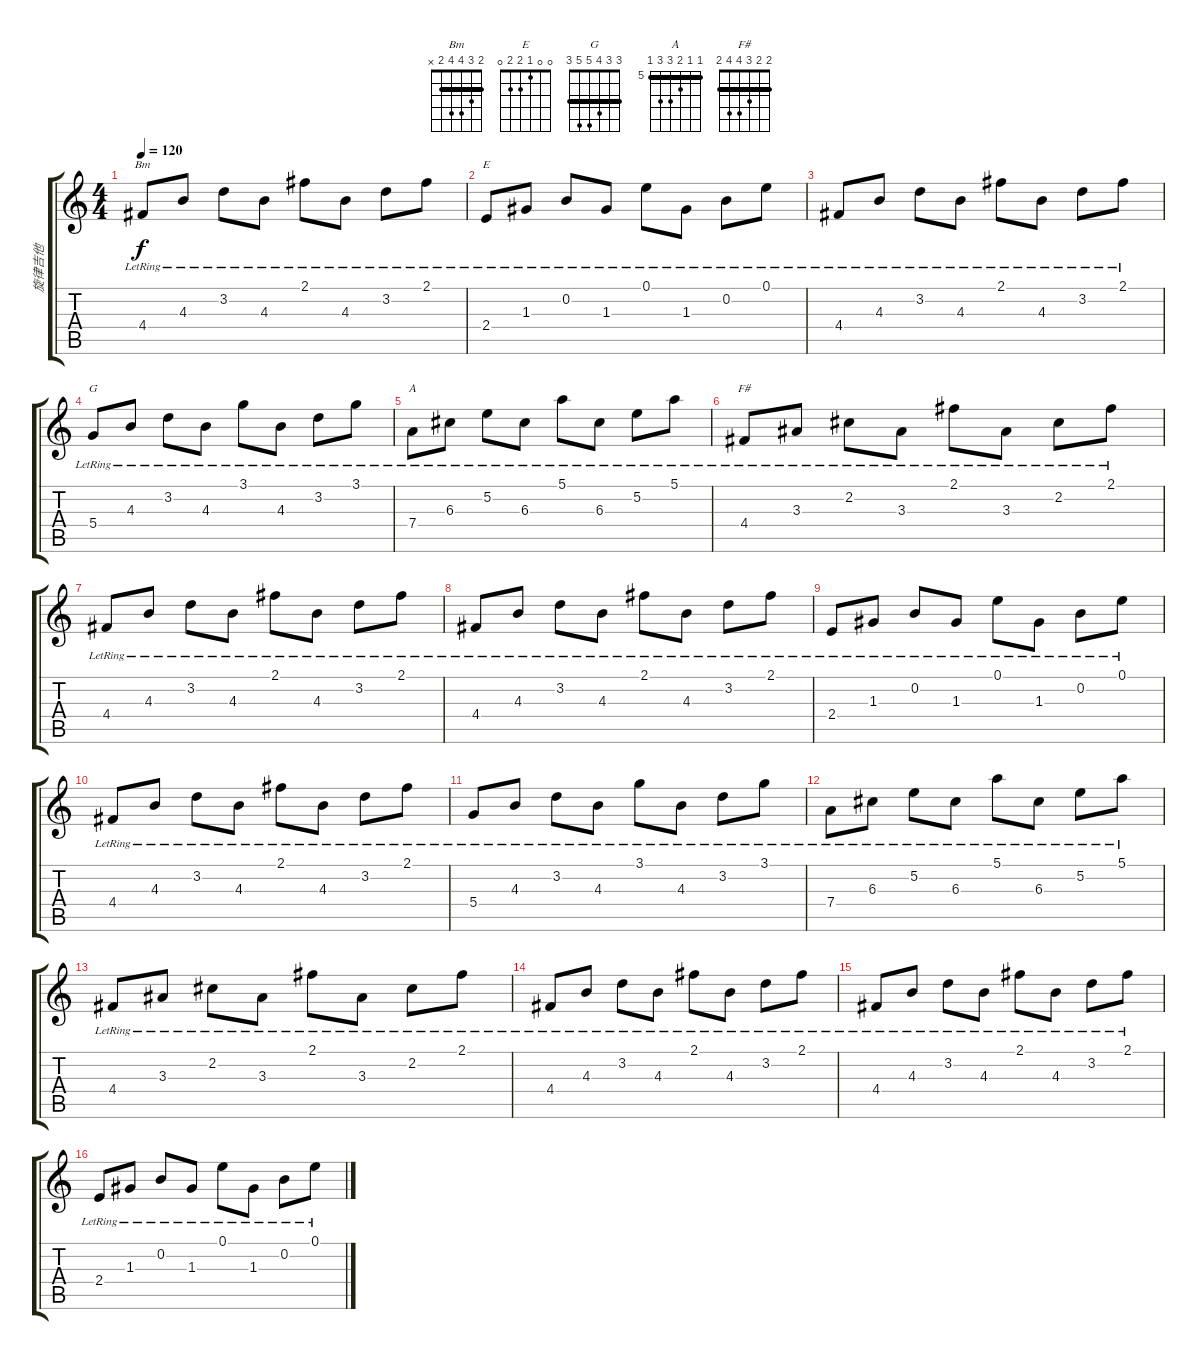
\track ("旋律吉他" "旋律吉他") {instrument acousticguitarsteel}
\staff {score tabs}
\tuning (E4 B3 G3 D3 A2 E2) {hide}
\chord ("Bm" 2 3 4 4 2 x) {barre 2}
\chord ("E" 0 0 1 2 2 0)
\chord ("G" 3 3 4 5 5 3) {barre 3}
\chord ("A" 5 5 6 7 7 5) {firstfret 5 barre 5}
\chord ("F#" 2 2 3 4 4 2) {barre 2}
\ts (4 4)
\tempo 120
\clef g2
\ks c
4.4{lr}.8{ch "Bm" dy f} 4.3{lr}.8 3.2{lr}.8 4.3{lr}.8 2.1{lr}.8 4.3{lr}.8 3.2{lr}.8 2.1{lr}.8 |
2.4{lr}.8{ch "E"} 1.3{lr}.8 0.2{lr}.8 1.3{lr}.8 0.1{lr}.8 1.3{lr}.8 0.2{lr}.8 0.1{lr}.8 |
4.4{lr}.8 4.3{lr}.8 3.2{lr}.8 4.3{lr}.8 2.1{lr}.8 4.3{lr}.8 3.2{lr}.8 2.1{lr}.8 |
5.4{lr}.8{ch "G"} 4.3{lr}.8 3.2{lr}.8 4.3{lr}.8 3.1{lr}.8 4.3{lr}.8 3.2{lr}.8 3.1{lr}.8 |
7.4{lr}.8{ch "A"} 6.3{lr}.8 5.2{lr}.8 6.3{lr}.8 5.1{lr}.8 6.3{lr}.8 5.2{lr}.8 5.1{lr}.8 |
4.4{lr}.8{ch "F#"} 3.3{lr}.8 2.2{lr}.8 3.3{lr}.8 2.1{lr}.8 3.3{lr}.8 2.2{lr}.8 2.1{lr}.8 |
4.4{lr}.8 4.3{lr}.8 3.2{lr}.8 4.3{lr}.8 2.1{lr}.8 4.3{lr}.8 3.2{lr}.8 2.1{lr}.8 |
4.4{lr}.8 4.3{lr}.8 3.2{lr}.8 4.3{lr}.8 2.1{lr}.8 4.3{lr}.8 3.2{lr}.8 2.1{lr}.8 |
2.4{lr}.8 1.3{lr}.8 0.2{lr}.8 1.3{lr}.8 0.1{lr}.8 1.3{lr}.8 0.2{lr}.8 0.1{lr}.8 |
4.4{lr}.8 4.3{lr}.8 3.2{lr}.8 4.3{lr}.8 2.1{lr}.8 4.3{lr}.8 3.2{lr}.8 2.1{lr}.8 |
5.4{lr}.8 4.3{lr}.8 3.2{lr}.8 4.3{lr}.8 3.1{lr}.8 4.3{lr}.8 3.2{lr}.8 3.1{lr}.8 |
7.4{lr}.8 6.3{lr}.8 5.2{lr}.8 6.3{lr}.8 5.1{lr}.8 6.3{lr}.8 5.2{lr}.8 5.1{lr}.8 |
4.4{lr}.8 3.3{lr}.8 2.2{lr}.8 3.3{lr}.8 2.1{lr}.8 3.3{lr}.8 2.2{lr}.8 2.1{lr}.8 |
4.4{lr}.8 4.3{lr}.8 3.2{lr}.8 4.3{lr}.8 2.1{lr}.8 4.3{lr}.8 3.2{lr}.8 2.1{lr}.8 |
4.4{lr}.8 4.3{lr}.8 3.2{lr}.8 4.3{lr}.8 2.1{lr}.8 4.3{lr}.8 3.2{lr}.8 2.1{lr}.8 |
2.4{lr}.8 1.3{lr}.8 0.2{lr}.8 1.3{lr}.8 0.1{lr}.8 1.3{lr}.8 0.2{lr}.8 0.1{lr}.8
